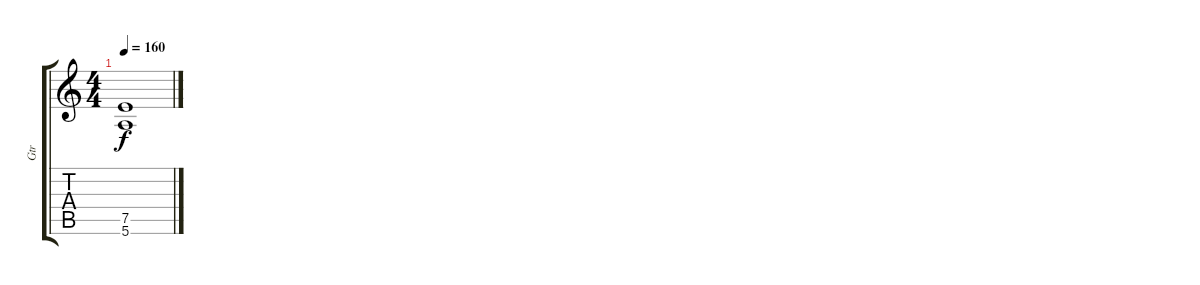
\track ("Gtr" "Gtr") {instrument distortionguitar}
\staff {score tabs}
\tuning (E4 B3 G3 D3 A2 E2) {hide}
\ts (4 4)
\tempo 160
\clef g2
\ks c
(7.5{t} 5.6{t}).1{dy f}
